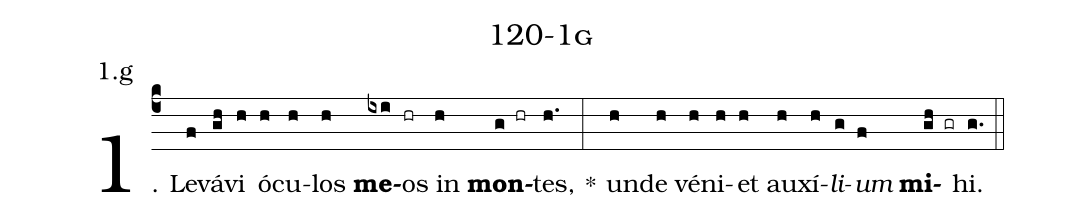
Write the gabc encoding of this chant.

name: 120-1g;
annotation: 1.g;
%%
(c4)1. Le(f)vá(gh)vi(h) ó(h)cu(h)los(h) <b>me</b>(ixi)os(hr) in(h) <b>mon</b>(g hr)tes,(h.) *(:) un(h)de(h) vé(h)ni(h)et(h) au(h)xí(h)<i>li</i>(g)<i>um</i>(f) <b>mi</b>(gh gr)hi.(g.) (::)
